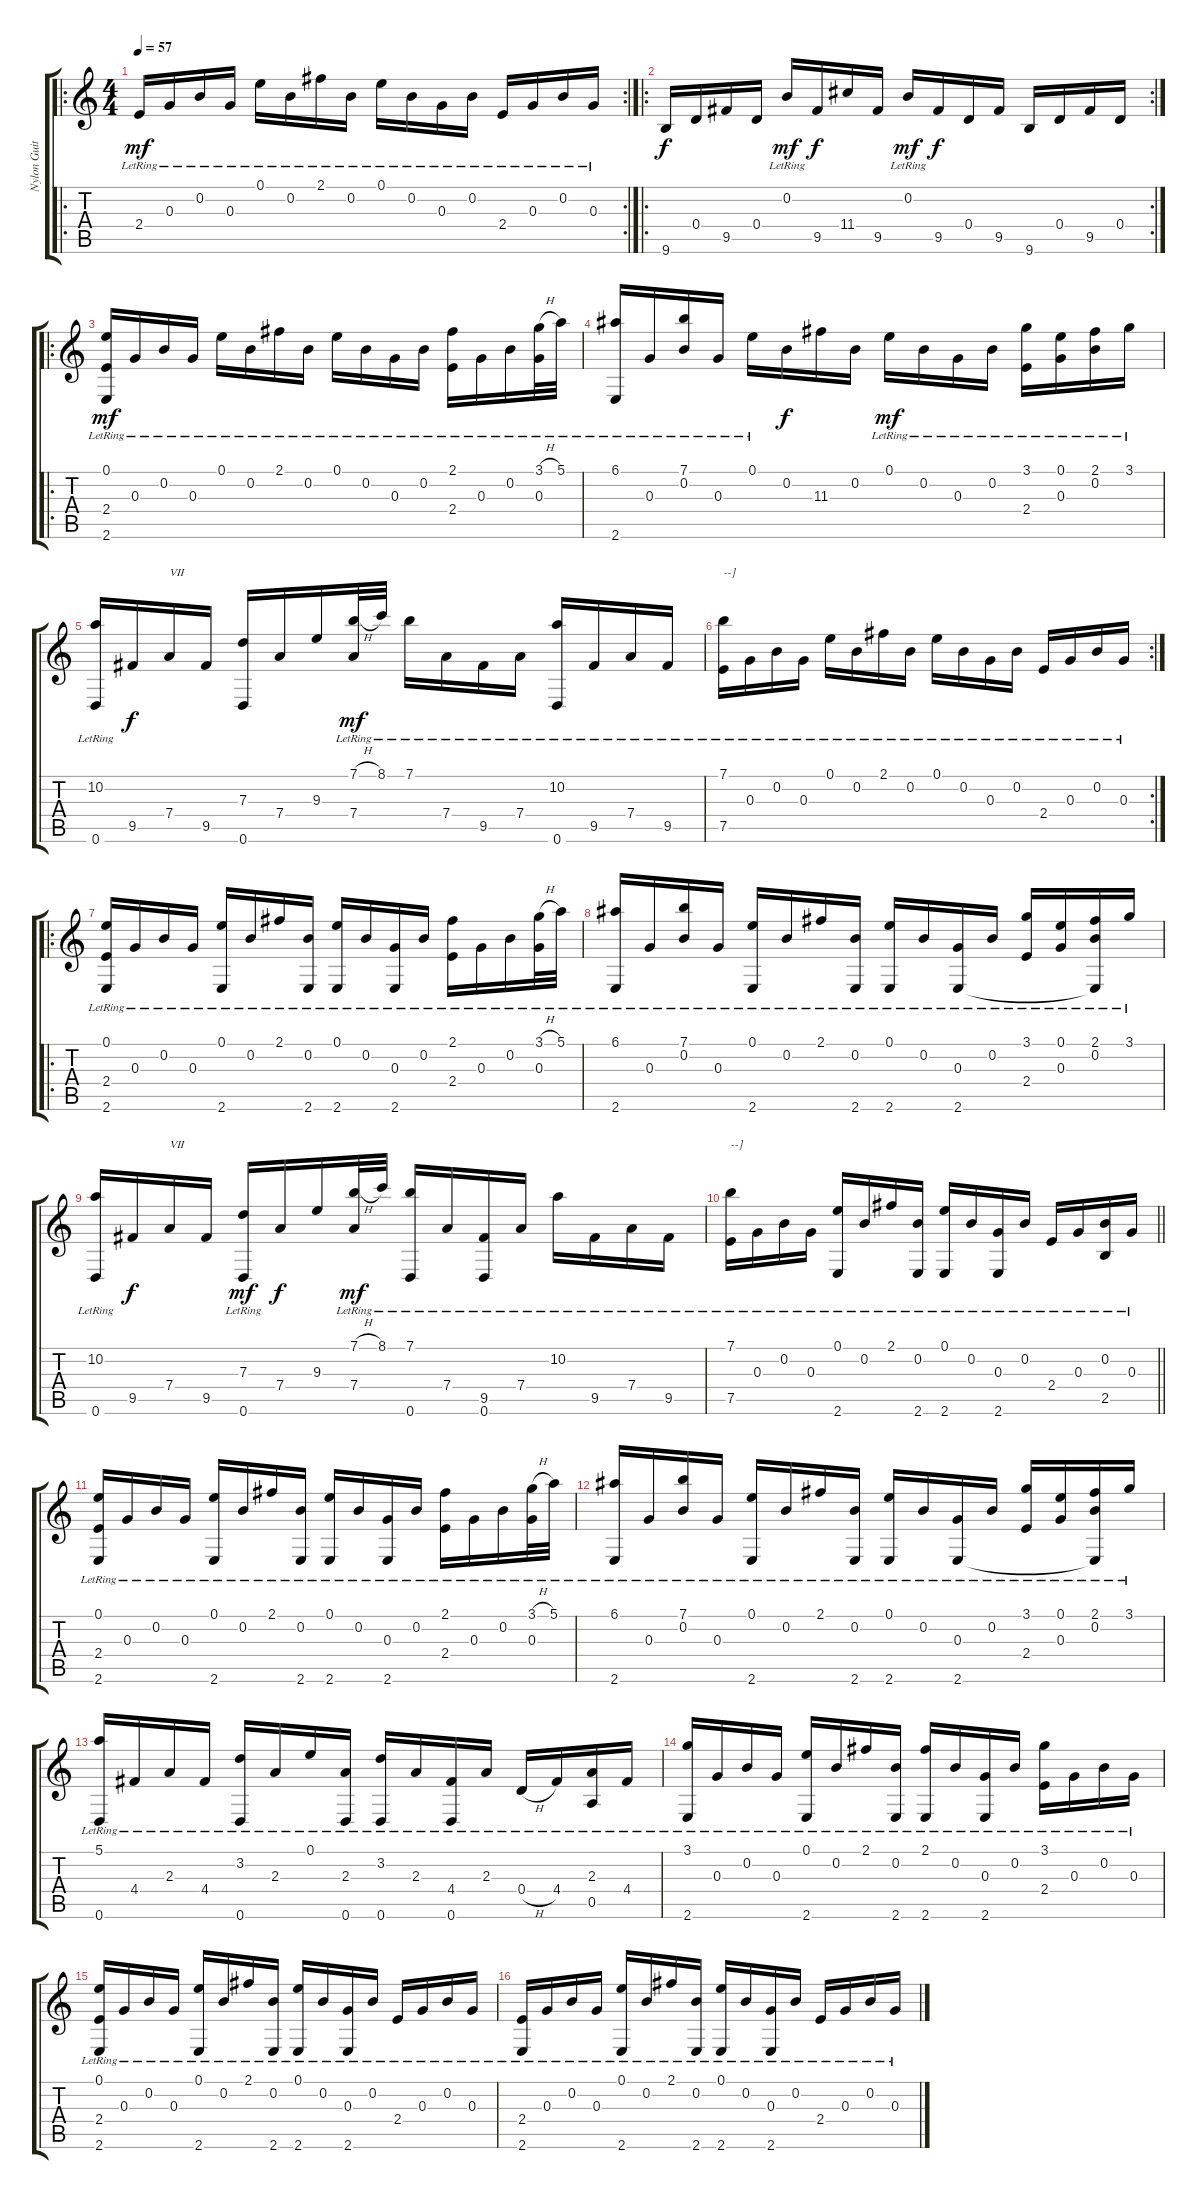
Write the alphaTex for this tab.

\track ("Nylon Guitar" "Nylon Guit") {instrument acousticguitarnylon}
\staff {score tabs}
\tuning (E4 B3 G3 D3 A2 D2) {hide}
\ro
\rc 2
\ts (4 4)
\tempo 57
\clef g2
\ks c
2.4{lr}.16{dy mf instrument acousticguitarnylon} 0.3{lr}.16 0.2{lr}.16 0.3{lr}.16 0.1{lr}.16 0.2{lr}.16 2.1{lr}.16 0.2{lr}.16 0.1{lr}.16 0.2{lr}.16 0.3{lr}.16 0.2{lr}.16 2.4{lr}.16 0.3{lr}.16 0.2{lr}.16 0.3{lr}.16 |
\ro
\rc 2
9.6.16{dy f} 0.4.16 9.5.16 0.4.16 0.2{lr}.16{dy mf} 9.5.16{dy f} 11.4.16 9.5.16 0.2{lr}.16{dy mf} 9.5.16{dy f} 0.4.16 9.5.16 9.6.16 0.4.16 9.5.16 0.4.16 |
\ro
(0.1{lr} 2.4{lr} 2.6{lr}).16{dy mf} 0.3{lr}.16 0.2{lr}.16 0.3{lr}.16 0.1{lr}.16 0.2{lr}.16 2.1{lr}.16 0.2{lr}.16 0.1{lr}.16 0.2{lr}.16 0.3{lr}.16 0.2{lr}.16 (2.1{lr} 2.4{lr}).16 0.3{lr}.16 0.2{lr}.16 (3.1{h lr} 0.3{lr}).32 5.1{lr}.32 |
(6.1{lr} 2.6).16 0.3{lr}.16 (7.1{lr} 0.2{lr}).16 0.3{lr}.16 0.1{lr}.16 0.2.16{dy f} 11.3.16 0.2.16 0.1{lr}.16{dy mf} 0.2{lr}.16 0.3{lr}.16 0.2{lr}.16 (3.1{lr} 2.4{lr}).16 (0.1{lr} 0.3{lr}).16 (2.1{lr} 0.2{lr}).16 3.1{lr}.16 |
(10.2 0.6{lr}).16 9.5.16{dy f} 7.4.16{txt "VII"} 9.5.16 (7.3 0.6).16 7.4.16 9.3.16 (7.1{h lr} 7.4{lr}).32{dy mf} 8.1{lr}.32 7.1{lr}.16 7.4{lr}.16 9.5{lr}.16 7.4{lr}.16 (10.2{lr} 0.6).16 9.5{lr}.16 7.4{lr}.16 9.5{lr}.16 |
\rc 2
(7.1{lr} 7.5{lr}).16{txt "--]"} 0.3{lr}.16 0.2{lr}.16 0.3{lr}.16 0.1{lr}.16 0.2{lr}.16 2.1{lr}.16 0.2{lr}.16 0.1{lr}.16 0.2{lr}.16 0.3{lr}.16 0.2{lr}.16 2.4{lr}.16 0.3{lr}.16 0.2{lr}.16 0.3{lr}.16 |
\ro
(0.1{lr} 2.4{lr} 2.6{lr}).16 0.3{lr}.16 0.2{lr}.16 0.3{lr}.16 (0.1{lr} 2.6{lr}).16 0.2{lr}.16 2.1{lr}.16 (0.2{lr} 2.6{lr}).16 (0.1{lr} 2.6{lr}).16 0.2{lr}.16 (0.3{lr} 2.6{lr}).16 0.2{lr}.16 (2.1{lr} 2.4{lr}).16 0.3{lr}.16 0.2{lr}.16 (3.1{h lr} 0.3{lr}).32 5.1{lr}.32 |
(6.1{lr} 2.6{lr}).16 0.3{lr}.16 (7.1{lr} 0.2{lr}).16 0.3{lr}.16 (0.1{lr} 2.6{lr}).16 0.2{lr}.16 2.1{lr}.16 (0.2{lr} 2.6{lr}).16 (0.1{lr} 2.6{lr}).16 0.2{lr}.16 (0.3{lr} 2.6{lr}).16 0.2{lr}.16 (3.1{lr} 2.4{lr}).16 (0.1{lr} 0.3{lr}).16 (2.1{lr} 0.2{lr} 2.6{t}).16 3.1{lr}.16 |
(10.2 0.6{lr}).16 9.5.16{dy f} 7.4.16{txt "VII"} 9.5.16 (7.3 0.6{lr}).16{dy mf} 7.4.16{dy f} 9.3.16 (7.1{h lr} 7.4{lr}).32{dy mf} 8.1{lr}.32 (7.1{lr} 0.6).16 7.4{lr}.16 (9.5{lr} 0.6{lr}).16 7.4{lr}.16 10.2{lr}.16 9.5{lr}.16 7.4{lr}.16 9.5{lr}.16 |
\barLineRight lightlight
(7.1{lr} 7.5{lr}).16{txt "--]"} 0.3{lr}.16 0.2{lr}.16 0.3{lr}.16 (0.1{lr} 2.6{lr}).16 0.2{lr}.16 2.1{lr}.16 (0.2{lr} 2.6{lr}).16 (0.1{lr} 2.6{lr}).16 0.2{lr}.16 (0.3{lr} 2.6{lr}).16 0.2{lr}.16 2.4{lr}.16 0.3{lr}.16 (0.2{lr} 2.5{lr}).16 0.3{lr}.16 |
(0.1{lr} 2.4{lr} 2.6{lr}).16 0.3{lr}.16 0.2{lr}.16 0.3{lr}.16 (0.1{lr} 2.6{lr}).16 0.2{lr}.16 2.1{lr}.16 (0.2{lr} 2.6{lr}).16 (0.1{lr} 2.6{lr}).16 0.2{lr}.16 (0.3{lr} 2.6{lr}).16 0.2{lr}.16 (2.1{lr} 2.4{lr}).16 0.3{lr}.16 0.2{lr}.16 (3.1{h lr} 0.3{lr}).32 5.1{lr}.32 |
(6.1{lr} 2.6{lr}).16 0.3{lr}.16 (7.1{lr} 0.2{lr}).16 0.3{lr}.16 (0.1{lr} 2.6{lr}).16 0.2{lr}.16 2.1{lr}.16 (0.2{lr} 2.6{lr}).16 (0.1{lr} 2.6{lr}).16 0.2{lr}.16 (0.3{lr} 2.6{lr}).16 0.2{lr}.16 (3.1{lr} 2.4{lr}).16 (0.1{lr} 0.3{lr}).16 (2.1{lr} 0.2{lr} 2.6{t}).16 3.1{lr}.16 |
(5.1{lr} 0.6{lr}).16 4.4{lr}.16 2.3{lr}.16 4.4{lr}.16 (3.2{lr} 0.6{lr}).16 2.3{lr}.16 0.1{lr}.16 (2.3{lr} 0.6{lr}).16 (3.2{lr} 0.6{lr}).16 2.3{lr}.16 (4.4{lr} 0.6{lr}).16 2.3{lr}.16 0.4{h lr}.16 4.4{lr}.16 (2.3{lr} 0.5{lr}).16 4.4{lr}.16 |
(3.1{lr} 2.6{lr}).16 0.3{lr}.16 0.2{lr}.16 0.3{lr}.16 (0.1{lr} 2.6{lr}).16 0.2{lr}.16 2.1{lr}.16 (0.2{lr} 2.6{lr}).16 (2.1{lr} 2.6{lr}).16 0.2{lr}.16 (0.3{lr} 2.6{lr}).16 0.2{lr}.16 (3.1{lr} 2.4{lr}).16 0.3{lr}.16 0.2{lr}.16 0.3{lr}.16 |
(0.1{lr} 2.4{lr} 2.6{lr}).16 0.3{lr}.16 0.2{lr}.16 0.3{lr}.16 (0.1{lr} 2.6{lr}).16 0.2{lr}.16 2.1{lr}.16 (0.2{lr} 2.6{lr}).16 (0.1{lr} 2.6{lr}).16 0.2{lr}.16 (0.3{lr} 2.6{lr}).16 0.2{lr}.16 2.4{lr}.16 0.3{lr}.16 0.2{lr}.16 0.3{lr}.16 |
(2.4{lr} 2.6{lr}).16 0.3{lr}.16 0.2{lr}.16 0.3{lr}.16 (0.1{lr} 2.6{lr}).16 0.2{lr}.16 2.1{lr}.16 (0.2{lr} 2.6{lr}).16 (0.1{lr} 2.6{lr}).16 0.2{lr}.16 (0.3{lr} 2.6{lr}).16 0.2{lr}.16 2.4{lr}.16 0.3{lr}.16 0.2{lr}.16 0.3{lr}.16
